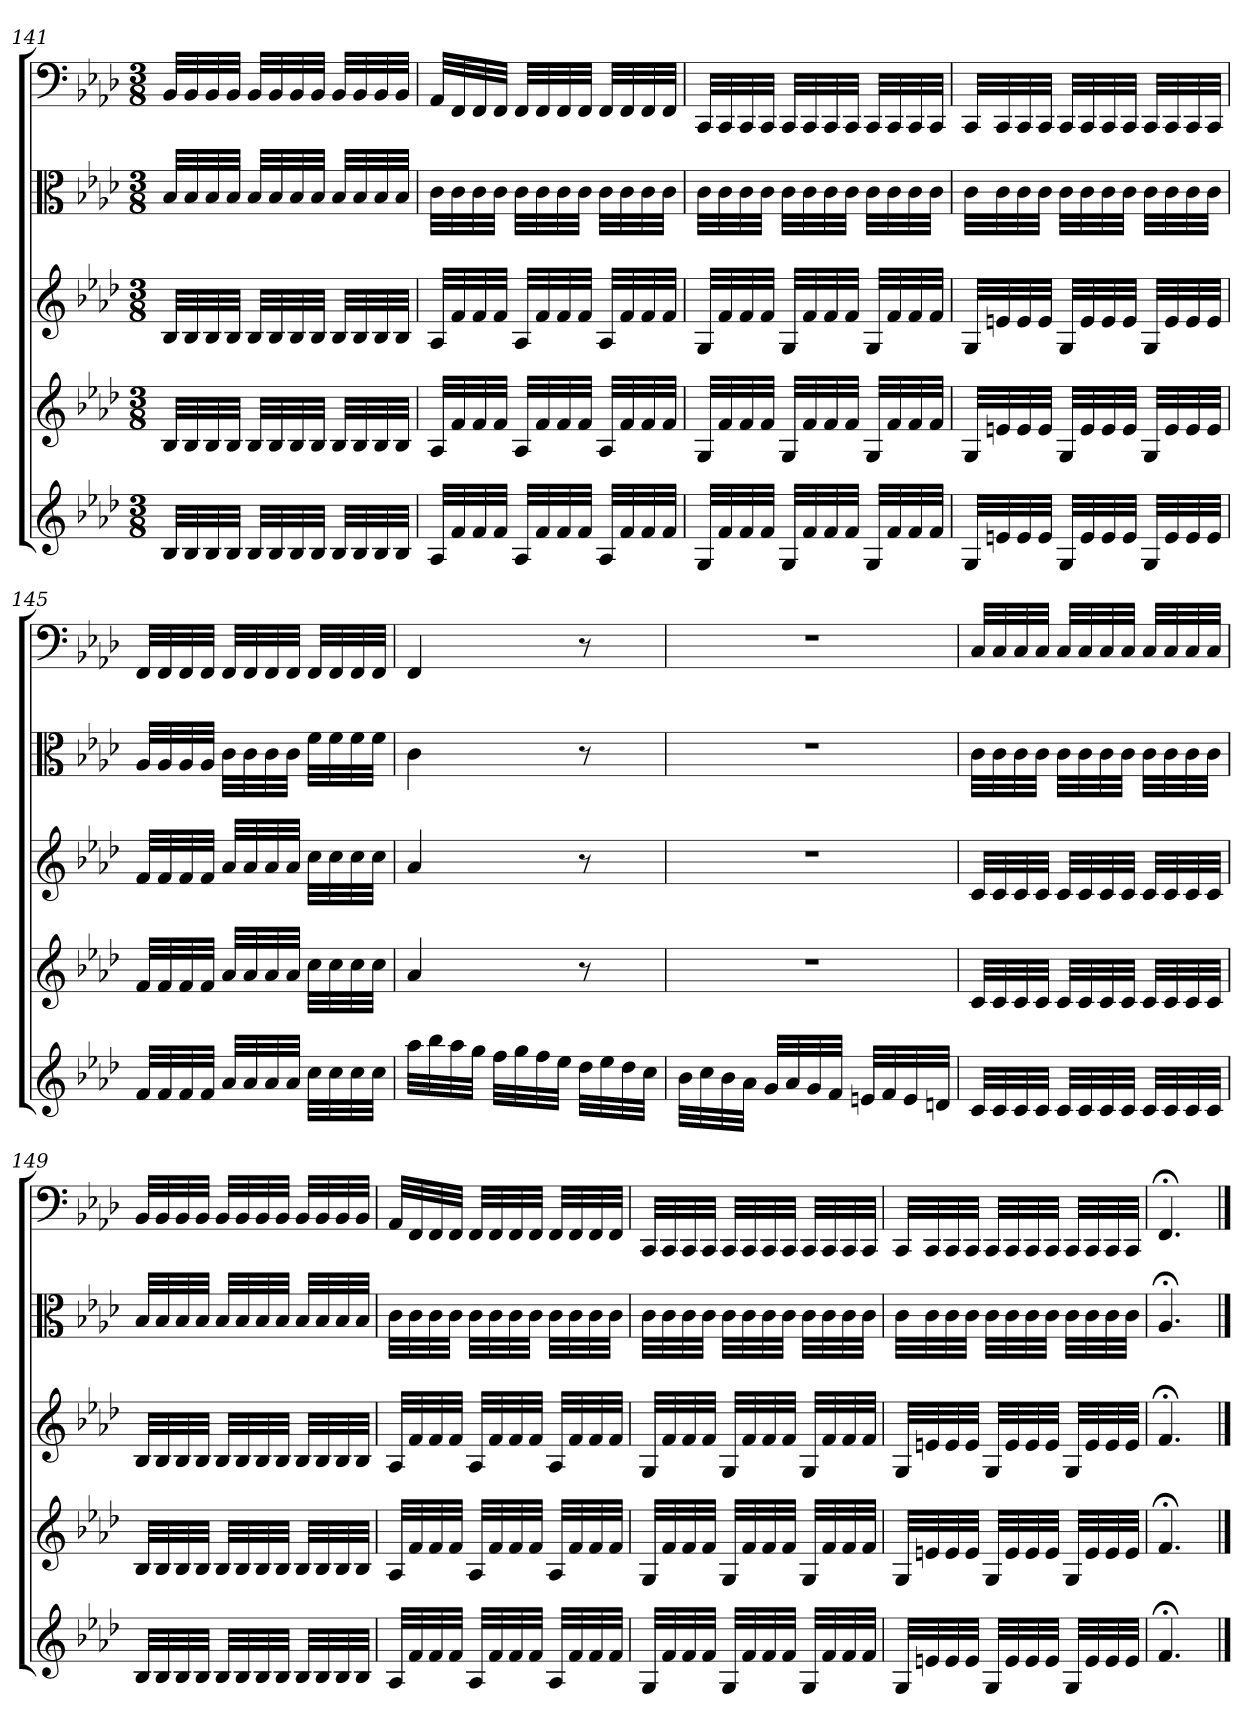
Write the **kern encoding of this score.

**kern	**kern	**kern	**kern	**kern
*part5	*part4	*part3	*part2	*part1
*staff5	*staff4	*staff3	*staff2	*staff1
*clefG2	*clefG2	*clefG2	*clefC3	*clefF4
*k[b-e-a-d-]	*k[b-e-a-d-]	*k[b-e-a-d-]	*k[b-e-a-d-]	*k[b-e-a-d-]
*f:	*f:	*f:	*f:	*f:
*M3/8	*M3/8	*M3/8	*M3/8	*M3/8
=141	=141	=141	=141	=141
32B-/LLL	32B-/LLL	32B-/LLL	32B-/LLL	32BB-/LLL
32B-/	32B-/	32B-/	32B-/	32BB-/
32B-/	32B-/	32B-/	32B-/	32BB-/
32B-/JJJ	32B-/JJJ	32B-/JJJ	32B-/JJJ	32BB-/JJJ
32B-/LLL	32B-/LLL	32B-/LLL	32B-/LLL	32BB-/LLL
32B-/	32B-/	32B-/	32B-/	32BB-/
32B-/	32B-/	32B-/	32B-/	32BB-/
32B-/JJJ	32B-/JJJ	32B-/JJJ	32B-/JJJ	32BB-/JJJ
32B-/LLL	32B-/LLL	32B-/LLL	32B-/LLL	32BB-/LLL
32B-/	32B-/	32B-/	32B-/	32BB-/
32B-/	32B-/	32B-/	32B-/	32BB-/
32B-/JJJ	32B-/JJJ	32B-/JJJ	32B-/JJJ	32BB-/JJJ
=142	=142	=142	=142	=142
32A-/LLL	32A-/LLL	32A-/LLL	32c\LLL	32AA-/LLL
32f/	32f/	32f/	32c\	32FF/
32f/	32f/	32f/	32c\	32FF/
32f/JJJ	32f/JJJ	32f/JJJ	32c\JJJ	32FF/JJJ
32A-/LLL	32A-/LLL	32A-/LLL	32c\LLL	32FF/LLL
32f/	32f/	32f/	32c\	32FF/
32f/	32f/	32f/	32c\	32FF/
32f/JJJ	32f/JJJ	32f/JJJ	32c\JJJ	32FF/JJJ
32A-/LLL	32A-/LLL	32A-/LLL	32c\LLL	32FF/LLL
32f/	32f/	32f/	32c\	32FF/
32f/	32f/	32f/	32c\	32FF/
32f/JJJ	32f/JJJ	32f/JJJ	32c\JJJ	32FF/JJJ
=143	=143	=143	=143	=143
32G/LLL	32G/LLL	32G/LLL	32c\LLL	32CC/LLL
32f/	32f/	32f/	32c\	32CC/
32f/	32f/	32f/	32c\	32CC/
32f/JJJ	32f/JJJ	32f/JJJ	32c\JJJ	32CC/JJJ
32G/LLL	32G/LLL	32G/LLL	32c\LLL	32CC/LLL
32f/	32f/	32f/	32c\	32CC/
32f/	32f/	32f/	32c\	32CC/
32f/JJJ	32f/JJJ	32f/JJJ	32c\JJJ	32CC/JJJ
32G/LLL	32G/LLL	32G/LLL	32c\LLL	32CC/LLL
32f/	32f/	32f/	32c\	32CC/
32f/	32f/	32f/	32c\	32CC/
32f/JJJ	32f/JJJ	32f/JJJ	32c\JJJ	32CC/JJJ
=144	=144	=144	=144	=144
32G/LLL	32G/LLL	32G/LLL	32c\LLL	32CC/LLL
32en/	32en/	32en/	32c\	32CC/
32e/	32e/	32e/	32c\	32CC/
32e/JJJ	32e/JJJ	32e/JJJ	32c\JJJ	32CC/JJJ
32G/LLL	32G/LLL	32G/LLL	32c\LLL	32CC/LLL
32e/	32e/	32e/	32c\	32CC/
32e/	32e/	32e/	32c\	32CC/
32e/JJJ	32e/JJJ	32e/JJJ	32c\JJJ	32CC/JJJ
32G/LLL	32G/LLL	32G/LLL	32c\LLL	32CC/LLL
32e/	32e/	32e/	32c\	32CC/
32e/	32e/	32e/	32c\	32CC/
32e/JJJ	32e/JJJ	32e/JJJ	32c\JJJ	32CC/JJJ
=145	=145	=145	=145	=145
32f/LLL	32f/LLL	32f/LLL	32A-/LLL	32FF/LLL
32f/	32f/	32f/	32A-/	32FF/
32f/	32f/	32f/	32A-/	32FF/
32f/JJJ	32f/JJJ	32f/JJJ	32A-/JJJ	32FF/JJJ
32a-/LLL	32a-/LLL	32a-/LLL	32c\LLL	32FF/LLL
32a-/	32a-/	32a-/	32c\	32FF/
32a-/	32a-/	32a-/	32c\	32FF/
32a-/JJJ	32a-/JJJ	32a-/JJJ	32c\JJJ	32FF/JJJ
32cc\LLL	32cc\LLL	32cc\LLL	32f\LLL	32FF/LLL
32cc\	32cc\	32cc\	32f\	32FF/
32cc\	32cc\	32cc\	32f\	32FF/
32cc\JJJ	32cc\JJJ	32cc\JJJ	32f\JJJ	32FF/JJJ
=146	=146	=146	=146	=146
32aa-\LLL	4a-/	4a-/	4c\	4FF/
32bb-\	.	.	.	.
32aa-\	.	.	.	.
32gg\JJJ	.	.	.	.
32ff\LLL	.	.	.	.
32gg\	.	.	.	.
32ff\	.	.	.	.
32ee-\JJJ	.	.	.	.
32dd-\LLL	8r	8r	8r	8r
32ee-\	.	.	.	.
32dd-\	.	.	.	.
32cc\JJJ	.	.	.	.
=147	=147	=147	=147	=147
32b-\LLL	4.r	4.r	4.r	4.r
32cc\	.	.	.	.
32b-\	.	.	.	.
32a-\JJJ	.	.	.	.
32g/LLL	.	.	.	.
32a-/	.	.	.	.
32g/	.	.	.	.
32f/JJJ	.	.	.	.
32en/LLL	.	.	.	.
32f/	.	.	.	.
32e/	.	.	.	.
32dn/JJJ	.	.	.	.
=148	=148	=148	=148	=148
32c/LLL	32c/LLL	32c/LLL	32c\LLL	32C/LLL
32c/	32c/	32c/	32c\	32C/
32c/	32c/	32c/	32c\	32C/
32c/JJJ	32c/JJJ	32c/JJJ	32c\JJJ	32C/JJJ
32c/LLL	32c/LLL	32c/LLL	32c\LLL	32C/LLL
32c/	32c/	32c/	32c\	32C/
32c/	32c/	32c/	32c\	32C/
32c/JJJ	32c/JJJ	32c/JJJ	32c\JJJ	32C/JJJ
32c/LLL	32c/LLL	32c/LLL	32c\LLL	32C/LLL
32c/	32c/	32c/	32c\	32C/
32c/	32c/	32c/	32c\	32C/
32c/JJJ	32c/JJJ	32c/JJJ	32c\JJJ	32C/JJJ
=149	=149	=149	=149	=149
32B-/LLL	32B-/LLL	32B-/LLL	32B-/LLL	32BB-/LLL
32B-/	32B-/	32B-/	32B-/	32BB-/
32B-/	32B-/	32B-/	32B-/	32BB-/
32B-/JJJ	32B-/JJJ	32B-/JJJ	32B-/JJJ	32BB-/JJJ
32B-/LLL	32B-/LLL	32B-/LLL	32B-/LLL	32BB-/LLL
32B-/	32B-/	32B-/	32B-/	32BB-/
32B-/	32B-/	32B-/	32B-/	32BB-/
32B-/JJJ	32B-/JJJ	32B-/JJJ	32B-/JJJ	32BB-/JJJ
32B-/LLL	32B-/LLL	32B-/LLL	32B-/LLL	32BB-/LLL
32B-/	32B-/	32B-/	32B-/	32BB-/
32B-/	32B-/	32B-/	32B-/	32BB-/
32B-/JJJ	32B-/JJJ	32B-/JJJ	32B-/JJJ	32BB-/JJJ
=150	=150	=150	=150	=150
32A-/LLL	32A-/LLL	32A-/LLL	32c\LLL	32AA-/LLL
32f/	32f/	32f/	32c\	32FF/
32f/	32f/	32f/	32c\	32FF/
32f/JJJ	32f/JJJ	32f/JJJ	32c\JJJ	32FF/JJJ
32A-/LLL	32A-/LLL	32A-/LLL	32c\LLL	32FF/LLL
32f/	32f/	32f/	32c\	32FF/
32f/	32f/	32f/	32c\	32FF/
32f/JJJ	32f/JJJ	32f/JJJ	32c\JJJ	32FF/JJJ
32A-/LLL	32A-/LLL	32A-/LLL	32c\LLL	32FF/LLL
32f/	32f/	32f/	32c\	32FF/
32f/	32f/	32f/	32c\	32FF/
32f/JJJ	32f/JJJ	32f/JJJ	32c\JJJ	32FF/JJJ
=151	=151	=151	=151	=151
32G/LLL	32G/LLL	32G/LLL	32c\LLL	32CC/LLL
32f/	32f/	32f/	32c\	32CC/
32f/	32f/	32f/	32c\	32CC/
32f/JJJ	32f/JJJ	32f/JJJ	32c\JJJ	32CC/JJJ
32G/LLL	32G/LLL	32G/LLL	32c\LLL	32CC/LLL
32f/	32f/	32f/	32c\	32CC/
32f/	32f/	32f/	32c\	32CC/
32f/JJJ	32f/JJJ	32f/JJJ	32c\JJJ	32CC/JJJ
32G/LLL	32G/LLL	32G/LLL	32c\LLL	32CC/LLL
32f/	32f/	32f/	32c\	32CC/
32f/	32f/	32f/	32c\	32CC/
32f/JJJ	32f/JJJ	32f/JJJ	32c\JJJ	32CC/JJJ
=152	=152	=152	=152	=152
32G/LLL	32G/LLL	32G/LLL	32c\LLL	32CC/LLL
32en/	32en/	32en/	32c\	32CC/
32e/	32e/	32e/	32c\	32CC/
32e/JJJ	32e/JJJ	32e/JJJ	32c\JJJ	32CC/JJJ
32G/LLL	32G/LLL	32G/LLL	32c\LLL	32CC/LLL
32e/	32e/	32e/	32c\	32CC/
32e/	32e/	32e/	32c\	32CC/
32e/JJJ	32e/JJJ	32e/JJJ	32c\JJJ	32CC/JJJ
32G/LLL	32G/LLL	32G/LLL	32c\LLL	32CC/LLL
32e/	32e/	32e/	32c\	32CC/
32e/	32e/	32e/	32c\	32CC/
32e/JJJ	32e/JJJ	32e/JJJ	32c\JJJ	32CC/JJJ
=153	=153	=153	=153	=153
4.f;</	4.f;</	4.f;</	4.A-;</	4.FF;</
==	==	==	==	==
*-	*-	*-	*-	*-
